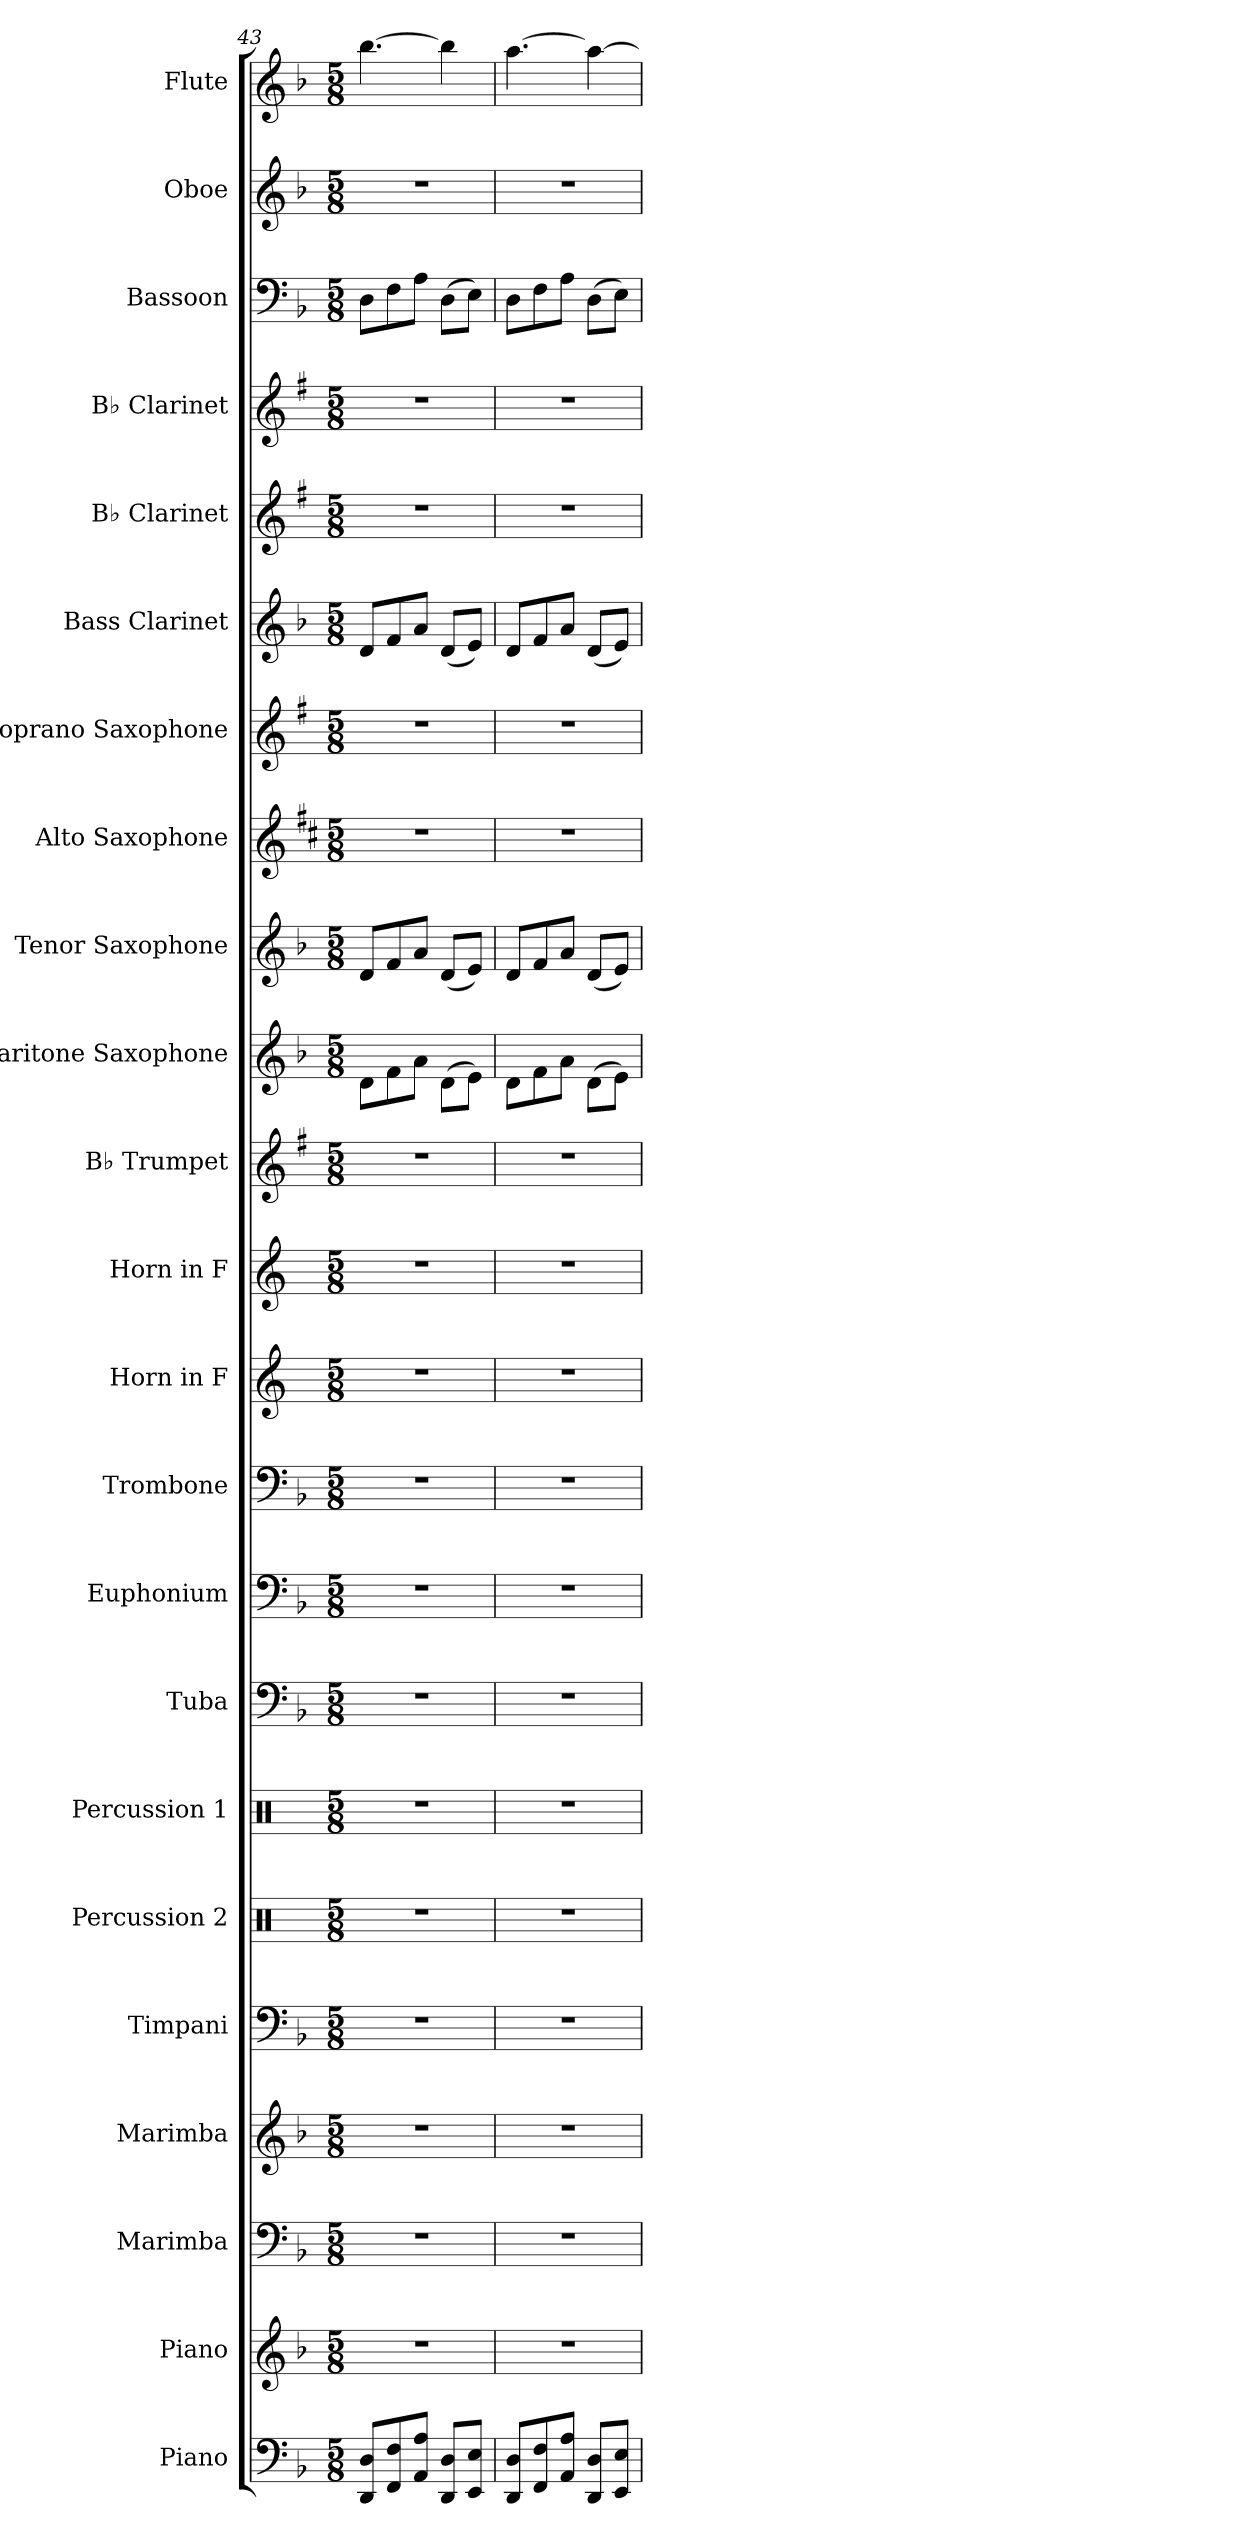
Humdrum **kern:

**kern	**kern	**kern	**kern	**kern	**kern	**kern	**kern	**kern	**kern	**kern	**kern	**kern	**kern	**kern	**kern	**kern	**kern	**kern	**kern	**kern	**kern	**kern
*part23	*part22	*part21	*part20	*part19	*part18	*part17	*part16	*part15	*part14	*part13	*part12	*part11	*part10	*part9	*part8	*part7	*part6	*part5	*part4	*part3	*part2	*part1
*staff23	*staff22	*staff21	*staff20	*staff19	*staff18	*staff17	*staff16	*staff15	*staff14	*staff13	*staff12	*staff11	*staff10	*staff9	*staff8	*staff7	*staff6	*staff5	*staff4	*staff3	*staff2	*staff1
*I"Piano	*I"Piano	*I"Marimba	*I"Marimba	*I"Timpani	*I"Percussion 2	*I"Percussion 1	*I"Tuba	*I"Euphonium	*I"Trombone	*I"Horn in F	*I"Horn in F	*I"B♭ Trumpet	*I"Baritone Saxophone	*I"Tenor Saxophone	*I"Alto Saxophone	*I"Soprano Saxophone	*I"Bass Clarinet	*I"B♭ Clarinet	*I"B♭ Clarinet	*I"Bassoon	*I"Oboe	*I"Flute
*I'Pno.	*I'Pno.	*I'Mrm.	*I'Mrm.	*I'Timp.	*I'Pr. 2	*I'Pr. 1	*I'Tu.	*I'Eu.	*I'Trb.	*	*	*I'B♭ Tpt.	*I'Bar. Sax.	*I'T. Sax.	*I'A. Sax.	*I'S. Sax.	*I'B. Cl.	*I'B♭ Cl.	*I'B♭ Cl.	*I'Bsn.	*I'Ob.	*I'Fl.
*clefF4	*clefG2	*clefF4	*clefG2	*clefF4	*clefX	*clefX	*clefF4	*clefF4	*clefF4	*clefG2	*clefG2	*clefG2	*clefG2	*clefG2	*clefG2	*clefG2	*clefG2	*clefG2	*clefG2	*clefF4	*clefG2	*clefG2
*	*	*	*	*	*	*	*	*	*	*ITrd4c7	*ITrd4c7	*ITrd1c2	*ITrd12c21	*ITrd8c14	*ITrd5c9	*ITrd1c2	*ITrd8c14	*ITrd1c2	*ITrd1c2	*	*	*
*k[b-]	*k[b-]	*k[b-]	*k[b-]	*k[b-]	*k[]	*k[]	*k[b-]	*k[b-]	*k[b-]	*k[b-]	*k[b-]	*k[b-]	*k[b-]	*k[b-]	*k[b-]	*k[b-]	*k[b-]	*k[b-]	*k[b-]	*k[b-]	*k[b-]	*k[b-]
*M5/8	*M5/8	*M5/8	*M5/8	*M5/8	*M5/8	*M5/8	*M5/8	*M5/8	*M5/8	*M5/8	*M5/8	*M5/8	*M5/8	*M5/8	*M5/8	*M5/8	*M5/8	*M5/8	*M5/8	*M5/8	*M5/8	*M5/8
=43	=43	=43	=43	=43	=43	=43	=43	=43	=43	=43	=43	=43	=43	=43	=43	=43	=43	=43	=43	=43	=43	=43
8DD/ 8D/L	8%5r	8%5r	8%5r	8%5r	8%5r	8%5r	8%5r	8%5r	8%5r	8%5r	8%5r	8%5r	8D\L	8D/L	8%5r	8%5r	8D/L	8%5r	8%5r	8D\L	8%5r	[4.bb-\
8FF/ 8F/	.	.	.	.	.	.	.	.	.	.	.	.	8F\	8F/	.	.	8F/	.	.	8F\	.	.
8AA/ 8A/J	.	.	.	.	.	.	.	.	.	.	.	.	8A\J	8A/J	.	.	8A/J	.	.	8A\J	.	.
8DD/ 8D/L	.	.	.	.	.	.	.	.	.	.	.	.	(8D\L	(8D/L	.	.	(8D/L	.	.	(8D\L	.	4bb-\]
8EE/ 8E/J	.	.	.	.	.	.	.	.	.	.	.	.	8E\J)	8E/J)	.	.	8E/J)	.	.	8E\J)	.	.
=44	=44	=44	=44	=44	=44	=44	=44	=44	=44	=44	=44	=44	=44	=44	=44	=44	=44	=44	=44	=44	=44	=44
8DD/ 8D/L	8%5r	8%5r	8%5r	8%5r	8%5r	8%5r	8%5r	8%5r	8%5r	8%5r	8%5r	8%5r	8D\L	8D/L	8%5r	8%5r	8D/L	8%5r	8%5r	8D\L	8%5r	[4.aa\
8FF/ 8F/	.	.	.	.	.	.	.	.	.	.	.	.	8F\	8F/	.	.	8F/	.	.	8F\	.	.
8AA/ 8A/J	.	.	.	.	.	.	.	.	.	.	.	.	8A\J	8A/J	.	.	8A/J	.	.	8A\J	.	.
8DD/ 8D/L	.	.	.	.	.	.	.	.	.	.	.	.	(8D\L	(8D/L	.	.	(8D/L	.	.	(8D\L	.	4aa\_
8EE/ 8E/J	.	.	.	.	.	.	.	.	.	.	.	.	8E\J)	8E/J)	.	.	8E/J)	.	.	8E\J)	.	.
=	=	=	=	=	=	=	=	=	=	=	=	=	=	=	=	=	=	=	=	=	=	=
*-	*-	*-	*-	*-	*-	*-	*-	*-	*-	*-	*-	*-	*-	*-	*-	*-	*-	*-	*-	*-	*-	*-
